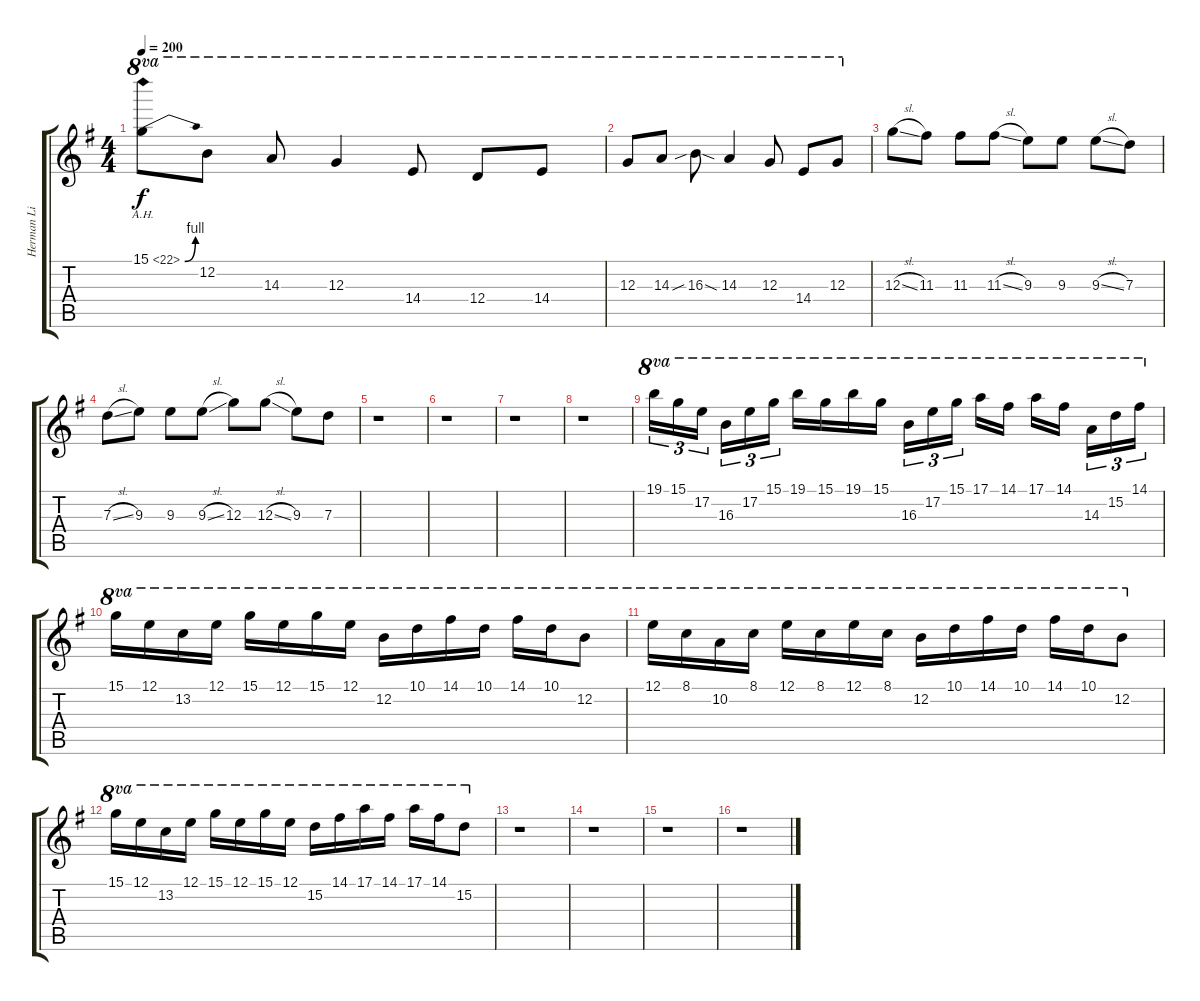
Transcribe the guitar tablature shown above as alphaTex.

\track ("Herman Li" "Herman Li") {instrument distortionguitar}
\staff {score tabs}
\tuning (E4 B3 G3 D3 A2 E2) {hide}
\ts (4 4)
\tempo 200
\clef g2
\ks g
15.1{be (bend 0 0 60 4) ah 7}.8{ot 8va dy f} 12.2.8{ot 8va} 14.3.8{ot 8va} 12.3.4{ot 8va} 14.4.8{ot 8va} 12.4.8{ot 8va} 14.4.8{ot 8va} |
12.3.8{ot 8va} 14.3.8{ot 8va} 16.3{sib sod}.8{ot 8va} 14.3.4{ot 8va} 12.3.8{ot 8va} 14.4.8{ot 8va} 12.3.8{ot 8va} |
12.3{sl}.8 11.3.8 11.3.8 11.3{sl}.8 9.3.8 9.3.8 9.3{sl}.8 7.3.8 |
7.3{sl}.8 9.3.8 9.3.8 9.3{sl}.8 12.3.8 12.3{sl}.8 9.3.8 7.3.8 |
r.1 |
r.1 |
r.1 |
r.1 |
19.1.16{tu (3 2) ot 8va} 15.1.16{tu (3 2) ot 8va} 17.2.16{tu (3 2) ot 8va beam splitsecondary} 16.3.16{tu (3 2) ot 8va} 17.2.16{tu (3 2) ot 8va} 15.1.16{tu (3 2) ot 8va} 19.1.16{ot 8va} 15.1.16{ot 8va} 19.1.16{ot 8va} 15.1.16{ot 8va} 16.3.16{tu (3 2) ot 8va} 17.2.16{tu (3 2) ot 8va} 15.1.16{tu (3 2) ot 8va beam splitsecondary} 17.1.16{ot 8va} 14.1.16{ot 8va} 17.1.16{ot 8va} 14.1.16{ot 8va beam splitsecondary} 14.3.16{tu (3 2) ot 8va} 15.2.16{tu (3 2) ot 8va} 14.1.16{tu (3 2) ot 8va} |
15.1.16{ot 8va} 12.1.16{ot 8va} 13.2.16{ot 8va} 12.1.16{ot 8va} 15.1.16{ot 8va} 12.1.16{ot 8va} 15.1.16{ot 8va} 12.1.16{ot 8va} 12.2.16{ot 8va} 10.1.16{ot 8va} 14.1.16{ot 8va} 10.1.16{ot 8va} 14.1.16{ot 8va} 10.1.16{ot 8va} 12.2.8{ot 8va} |
12.1.16{ot 8va} 8.1.16{ot 8va} 10.2.16{ot 8va} 8.1.16{ot 8va} 12.1.16{ot 8va} 8.1.16{ot 8va} 12.1.16{ot 8va} 8.1.16{ot 8va} 12.2.16{ot 8va} 10.1.16{ot 8va} 14.1.16{ot 8va} 10.1.16{ot 8va} 14.1.16{ot 8va} 10.1.16{ot 8va} 12.2.8{ot 8va} |
15.1.16{ot 8va} 12.1.16{ot 8va} 13.2.16{ot 8va} 12.1.16{ot 8va} 15.1.16{ot 8va} 12.1.16{ot 8va} 15.1.16{ot 8va} 12.1.16{ot 8va} 15.2.16{ot 8va} 14.1.16{ot 8va} 17.1.16{ot 8va} 14.1.16{ot 8va} 17.1.16{ot 8va} 14.1.16{ot 8va} 15.2.8{ot 8va} |
r.1 |
r.1 |
r.1 |
r.1
